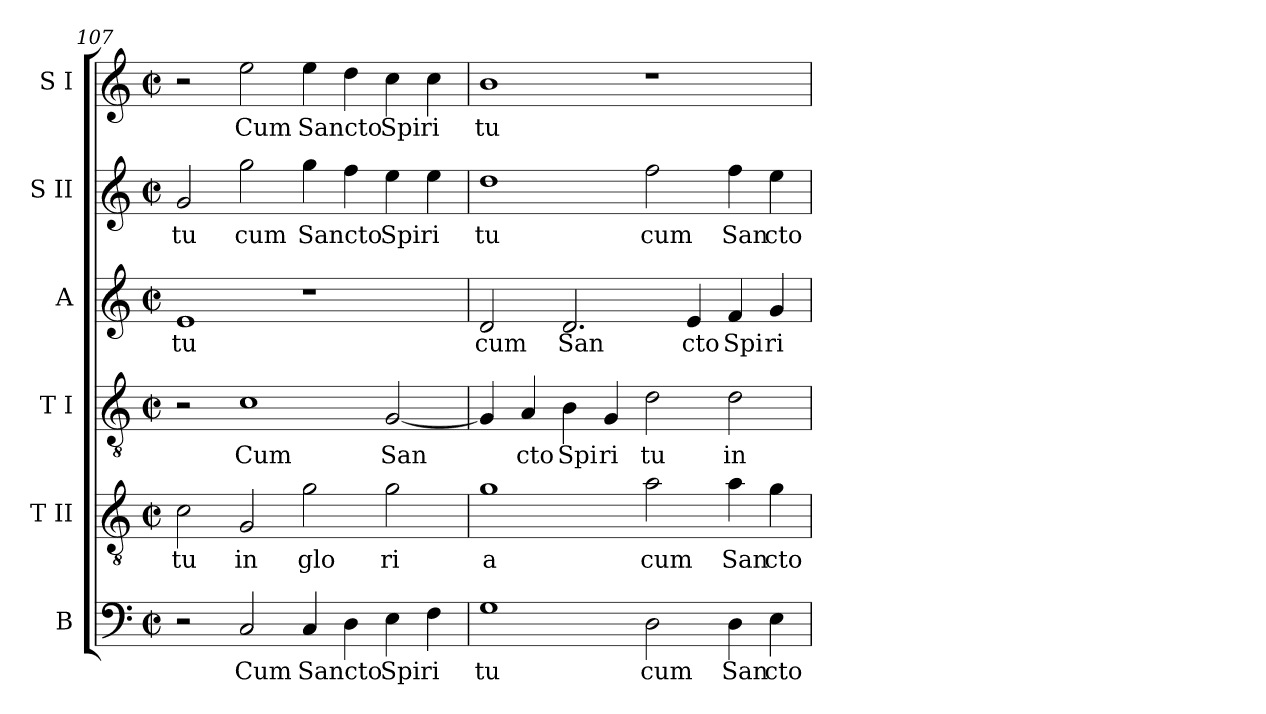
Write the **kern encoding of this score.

**kern	**text	**kern	**text	**kern	**text	**kern	**text	**kern	**text	**kern	**text
*part6	*part6	*part5	*part5	*part4	*part4	*part3	*part3	*part2	*part2	*part1	*part1
*staff6	*staff6	*staff5	*staff5	*staff4	*staff4	*staff3	*staff3	*staff2	*staff2	*staff1	*staff1
*I"B	*	*I"T II	*	*I"T I	*	*I"A	*	*I"S II	*	*I"S I	*
*I'B	*	*I'T II	*	*I'T I	*	*I'A	*	*I'S II	*	*I'S I	*
*clefF4	*	*clefGv2	*	*clefGv2	*	*clefG2	*	*clefG2	*	*clefG2	*
*k[]	*	*k[]	*	*k[]	*	*k[]	*	*k[]	*	*k[]	*
*C:	*	*C:	*	*C:	*	*C:	*	*C:	*	*C:	*
*M2/2	*	*M2/2	*	*M2/2	*	*M2/2	*	*M2/2	*	*M2/2	*
*met(c|)	*	*met(c|)	*	*met(c|)	*	*met(c|)	*	*met(c|)	*	*met(c|)	*
=107	=107	=107	=107	=107	=107	=107	=107	=107	=107	=107	=107
!	!	!	!LO:LY:b:cj	!	!	!	!LO:LY:b:cj	!	!LO:LY:b:cj	!	!
2r	.	2c\	tu	2r	.	1e	-tu	2g/	tu	2r	.
!	!LO:LY:b:cj	!	!LO:LY:b:cj	!	!LO:LY:b:cj	!	!	!	!LO:LY:b:cj	!	!LO:LY:b:cj
2C/	Cum	2G/	in	1c	Cum	.	.	2gg\	cum	2ee\	Cum
!	!LO:LY:b:cj	!	!LO:LY:b:cj	!	!	!	!	!	!LO:LY:b:cj	!	!LO:LY:b:cj
4C/	Sancto	2g\	glo	.	.	1r	.	4gg\	Sancto	4ee\	Sancto
!	!LO:LY:b:cj	!	!	!	!	!	!	!	!LO:LY:b:cj	!	!LO:LY:b:cj
4D\	.	.	.	.	.	.	.	4ff\	.	4dd\	.
!	!LO:LY:b:cj	!	!LO:LY:b:cj	!	!LO:LY:b:cj	!	!	!	!LO:LY:b:cj	!	!LO:LY:b:cj
4E\	Spiri	2g\	ri	[<2G/	San	.	.	4ee\	Spiri	4cc\	Spiri
!	!LO:LY:b:cj	!	!	!	!	!	!	!	!LO:LY:b:cj	!	!LO:LY:b:cj
4F\	.	.	.	.	.	.	.	4ee\	.	4cc\	.
!!LO:LB:g=z
=108	=108	=108	=108	=108	=108	=108	=108	=108	=108	=108	=108
!	!LO:LY:b:cj	!	!LO:LY:b:cj	!	!LO:LY:b:cj	!	!LO:LY:b:cj	!	!LO:LY:b:cj	!	!LO:LY:b:cj
1G	tu	1g	a	4G/]	.	2d/	cum	1dd	tu	1b	tu
!	!	!	!	!	!LO:LY:b:cj	!	!	!	!	!	!
.	.	.	.	4A/	cto	.	.	.	.	.	.
!	!	!	!	!	!LO:LY:b:cj	!	!LO:LY:b:cj	!	!	!	!
.	.	.	.	4B\	Spi	2.d/	San	.	.	.	.
!	!	!	!	!	!LO:LY:b:cj	!	!	!	!	!	!
.	.	.	.	4G/	ri	.	.	.	.	.	.
!	!LO:LY:b:cj	!	!LO:LY:b:cj	!	!LO:LY:b:cj	!	!	!	!LO:LY:b:cj	!	!
2D\	cum	2a\	cum	2d\	tu	.	.	2ff\	cum	1r	.
!	!	!	!	!	!	!	!LO:LY:b:cj	!	!	!	!
.	.	.	.	.	.	4e/	cto	.	.	.	.
!	!LO:LY:b:cj	!	!LO:LY:b:cj	!	!LO:LY:b:cj	!	!LO:LY:b:cj	!	!LO:LY:b:cj	!	!
4D\	San	4a\	San	2d\	in	4f/	Spi	4ff\	San	.	.
!	!LO:LY:b:cj	!	!LO:LY:b:cj	!	!	!	!LO:LY:b:cj	!	!LO:LY:b:cj	!	!
4E\	cto	4g\	cto	.	.	4g/	ri	4ee\	cto	.	.
=	=	=	=	=	=	=	=	=	=	=	=
*-	*-	*-	*-	*-	*-	*-	*-	*-	*-	*-	*-
